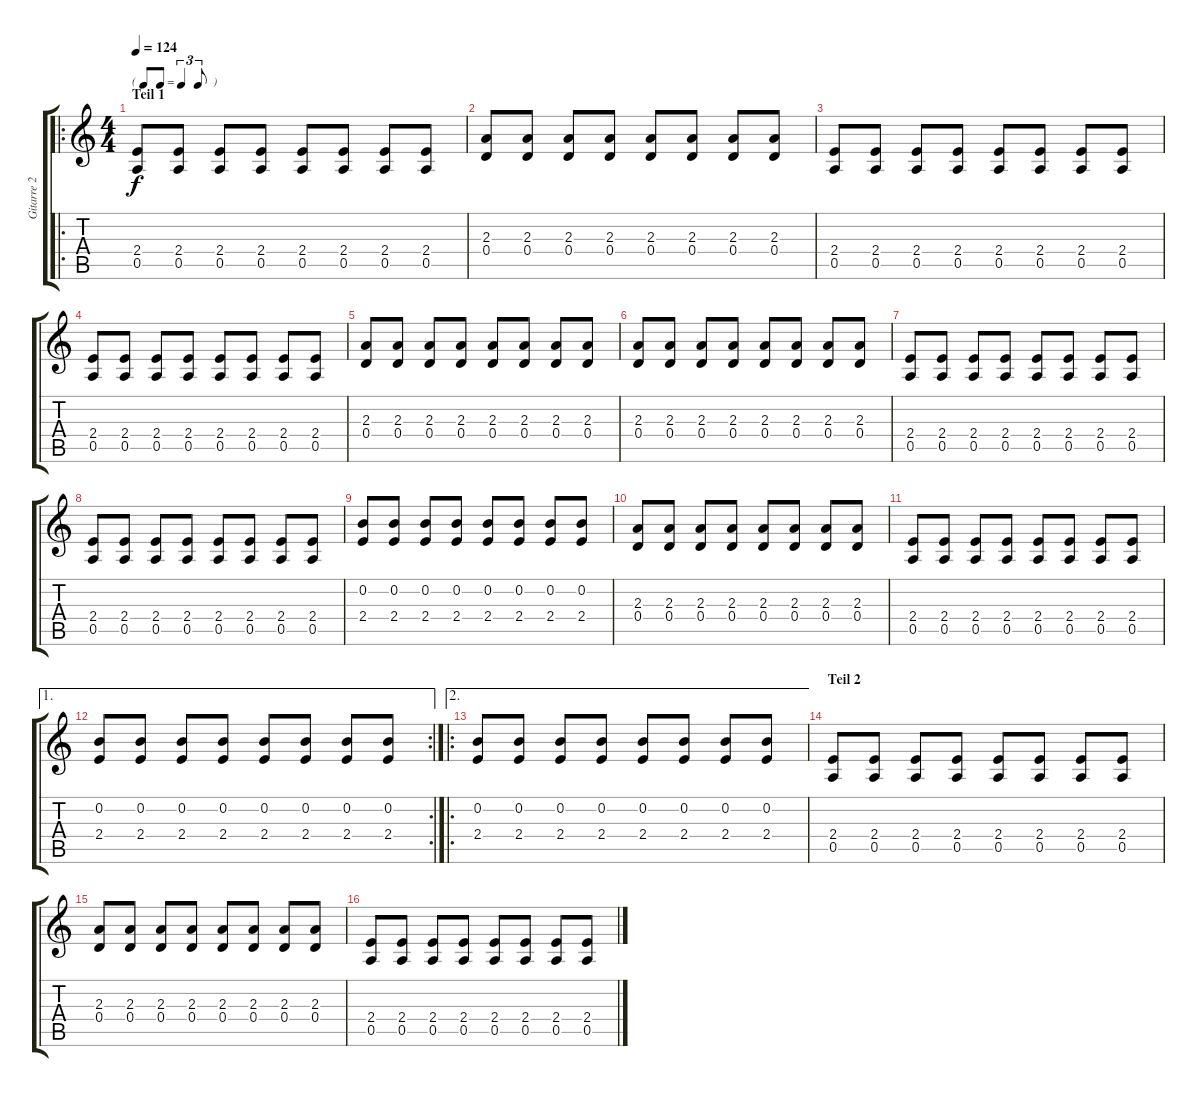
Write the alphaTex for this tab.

\track ("Gitarre 2" "Gitarre 2") {instrument acousticguitarnylon}
\staff {score tabs}
\tuning (E4 B3 G3 D3 A2 E2) {hide}
\ro
\ts (4 4)
\tf triplet8th
\section ("" "Teil 1")
\tempo 124
\clef g2
\ks c
(2.4 0.5).8{dy f instrument acousticguitarnylon} (2.4 0.5).8 (2.4 0.5).8 (2.4 0.5).8 (2.4 0.5).8 (2.4 0.5).8 (2.4 0.5).8 (2.4 0.5).8 |
(2.3 0.4).8 (2.3 0.4).8 (2.3 0.4).8 (2.3 0.4).8 (2.3 0.4).8 (2.3 0.4).8 (2.3 0.4).8 (2.3 0.4).8 |
(2.4 0.5).8 (2.4 0.5).8 (2.4 0.5).8 (2.4 0.5).8 (2.4 0.5).8 (2.4 0.5).8 (2.4 0.5).8 (2.4 0.5).8 |
(2.4 0.5).8 (2.4 0.5).8 (2.4 0.5).8 (2.4 0.5).8 (2.4 0.5).8 (2.4 0.5).8 (2.4 0.5).8 (2.4 0.5).8 |
(2.3 0.4).8 (2.3 0.4).8 (2.3 0.4).8 (2.3 0.4).8 (2.3 0.4).8 (2.3 0.4).8 (2.3 0.4).8 (2.3 0.4).8 |
(2.3 0.4).8 (2.3 0.4).8 (2.3 0.4).8 (2.3 0.4).8 (2.3 0.4).8 (2.3 0.4).8 (2.3 0.4).8 (2.3 0.4).8 |
(2.4 0.5).8 (2.4 0.5).8 (2.4 0.5).8 (2.4 0.5).8 (2.4 0.5).8 (2.4 0.5).8 (2.4 0.5).8 (2.4 0.5).8 |
(2.4 0.5).8 (2.4 0.5).8 (2.4 0.5).8 (2.4 0.5).8 (2.4 0.5).8 (2.4 0.5).8 (2.4 0.5).8 (2.4 0.5).8 |
(0.2 2.4).8 (0.2 2.4).8 (0.2 2.4).8 (0.2 2.4).8 (0.2 2.4).8 (0.2 2.4).8 (0.2 2.4).8 (0.2 2.4).8 |
(2.3 0.4).8 (2.3 0.4).8 (2.3 0.4).8 (2.3 0.4).8 (2.3 0.4).8 (2.3 0.4).8 (2.3 0.4).8 (2.3 0.4).8 |
(2.4 0.5).8 (2.4 0.5).8 (2.4 0.5).8 (2.4 0.5).8 (2.4 0.5).8 (2.4 0.5).8 (2.4 0.5).8 (2.4 0.5).8 |
\ae 1
\rc 2
(0.2 2.4).8 (0.2 2.4).8 (0.2 2.4).8 (0.2 2.4).8 (0.2 2.4).8 (0.2 2.4).8 (0.2 2.4).8 (0.2 2.4).8 |
\ae 2
\ro
(0.2 2.4).8 (0.2 2.4).8 (0.2 2.4).8 (0.2 2.4).8 (0.2 2.4).8 (0.2 2.4).8 (0.2 2.4).8 (0.2 2.4).8 |
\section ("" "Teil 2")
(2.4 0.5).8 (2.4 0.5).8 (2.4 0.5).8 (2.4 0.5).8 (2.4 0.5).8 (2.4 0.5).8 (2.4 0.5).8 (2.4 0.5).8 |
(2.3 0.4).8 (2.3 0.4).8 (2.3 0.4).8 (2.3 0.4).8 (2.3 0.4).8 (2.3 0.4).8 (2.3 0.4).8 (2.3 0.4).8 |
(2.4 0.5).8 (2.4 0.5).8 (2.4 0.5).8 (2.4 0.5).8 (2.4 0.5).8 (2.4 0.5).8 (2.4 0.5).8 (2.4 0.5).8
